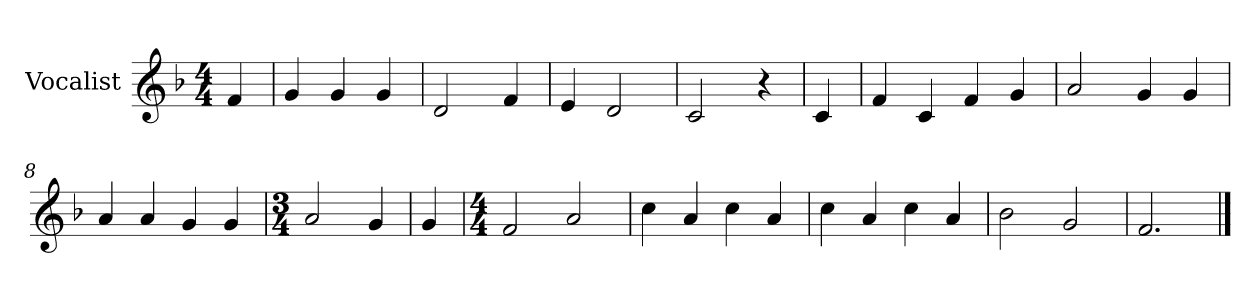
**kern
*part1
*staff1
*I"Vocalist
*k[b-]
*F:
*M4/4
=
4f
=1
4g
4g
4g
=2
2d
4f
=3
4e
2d
=4
2c
4r
=5
4c
=6
4f
4c
4f
4g
=7
2a
4g
4g
=8
4a
4a
4g
4g
=9
*M3/4
2a
4g
=10
4g
=11
*M4/4
2f
2a
=12
4cc
4a
4cc
4a
=13
4cc
4a
4cc
4a
=14
2b-
2g
=15
2.f
==
*-
